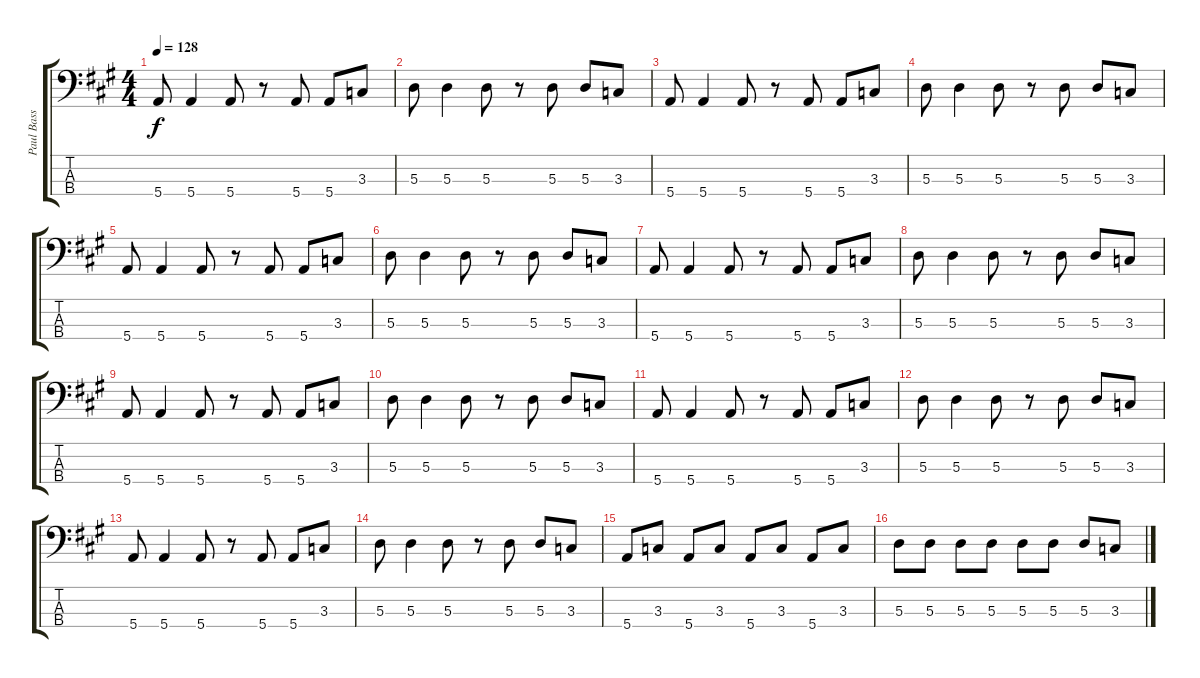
\track ("Paul Bass" "Paul Bass") {instrument electricbasspick}
\staff {score tabs}
\tuning (G2 D2 A1 E1) {hide}
\ts (4 4)
\tempo 128
\clef f4
\ks a
5.4.8{dy f} 5.4.4 5.4.8 r.8 5.4.8 5.4.8 3.3.8 |
5.3.8 5.3.4 5.3.8 r.8 5.3.8 5.3.8 3.3.8 |
5.4.8 5.4.4 5.4.8 r.8 5.4.8 5.4.8 3.3.8 |
5.3.8 5.3.4 5.3.8 r.8 5.3.8 5.3.8 3.3.8 |
5.4.8 5.4.4 5.4.8 r.8 5.4.8 5.4.8 3.3.8 |
5.3.8 5.3.4 5.3.8 r.8 5.3.8 5.3.8 3.3.8 |
5.4.8 5.4.4 5.4.8 r.8 5.4.8 5.4.8 3.3.8 |
5.3.8 5.3.4 5.3.8 r.8 5.3.8 5.3.8 3.3.8 |
5.4.8 5.4.4 5.4.8 r.8 5.4.8 5.4.8 3.3.8 |
5.3.8 5.3.4 5.3.8 r.8 5.3.8 5.3.8 3.3.8 |
5.4.8 5.4.4 5.4.8 r.8 5.4.8 5.4.8 3.3.8 |
5.3.8 5.3.4 5.3.8 r.8 5.3.8 5.3.8 3.3.8 |
5.4.8 5.4.4 5.4.8 r.8 5.4.8 5.4.8 3.3.8 |
5.3.8 5.3.4 5.3.8 r.8 5.3.8 5.3.8 3.3.8 |
5.4.8 3.3.8 5.4.8 3.3.8 5.4.8 3.3.8 5.4.8 3.3.8 |
5.3.8 5.3.8 5.3.8 5.3.8 5.3.8 5.3.8 5.3.8 3.3.8
